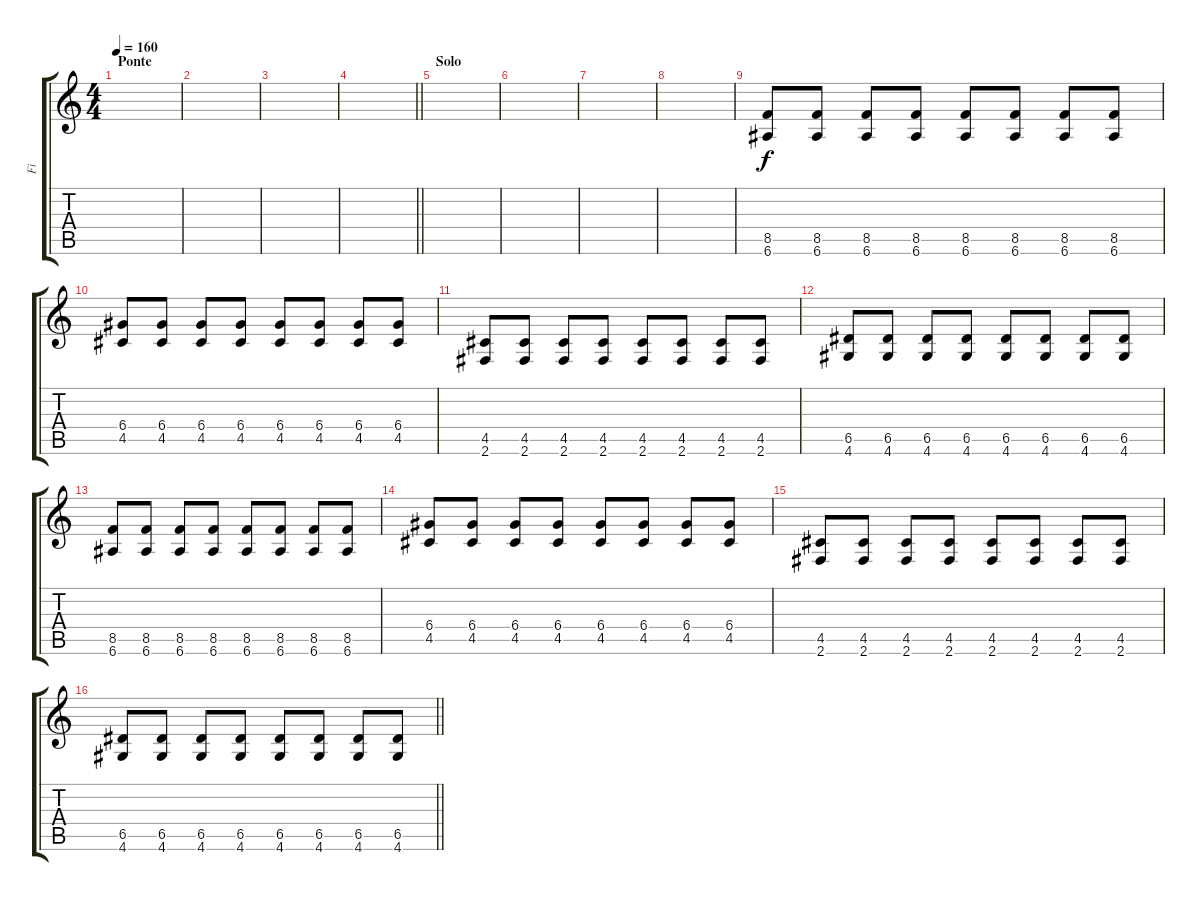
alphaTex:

\track ("Fi" "Fi") {instrument overdrivenguitar}
\staff {score tabs}
\tuning (E4 B3 G3 D3 A2 E2) {hide}
\ts (4 4)
\section ("" "Ponte")
\tempo 160
\clef g2
\ks c
|
|
|
\barLineRight lightlight
|
\section ("" "Solo")
|
|
|
|
(8.5 6.6).8 (8.5 6.6).8 (8.5 6.6).8 (8.5 6.6).8 (8.5 6.6).8 (8.5 6.6).8 (8.5 6.6).8 (8.5 6.6).8 |
(6.4 4.5).8 (6.4 4.5).8 (6.4 4.5).8 (6.4 4.5).8 (6.4 4.5).8 (6.4 4.5).8 (6.4 4.5).8 (6.4 4.5).8 |
(4.5 2.6).8 (4.5 2.6).8 (4.5 2.6).8 (4.5 2.6).8 (4.5 2.6).8 (4.5 2.6).8 (4.5 2.6).8 (4.5 2.6).8 |
(6.5 4.6).8 (6.5 4.6).8 (6.5 4.6).8 (6.5 4.6).8 (6.5 4.6).8 (6.5 4.6).8 (6.5 4.6).8 (6.5 4.6).8 |
(8.5 6.6).8 (8.5 6.6).8 (8.5 6.6).8 (8.5 6.6).8 (8.5 6.6).8 (8.5 6.6).8 (8.5 6.6).8 (8.5 6.6).8 |
(6.4 4.5).8 (6.4 4.5).8 (6.4 4.5).8 (6.4 4.5).8 (6.4 4.5).8 (6.4 4.5).8 (6.4 4.5).8 (6.4 4.5).8 |
(4.5 2.6).8 (4.5 2.6).8 (4.5 2.6).8 (4.5 2.6).8 (4.5 2.6).8 (4.5 2.6).8 (4.5 2.6).8 (4.5 2.6).8 |
\barLineRight lightlight
(6.5 4.6).8 (6.5 4.6).8 (6.5 4.6).8 (6.5 4.6).8 (6.5 4.6).8 (6.5 4.6).8 (6.5 4.6).8 (6.5 4.6).8
